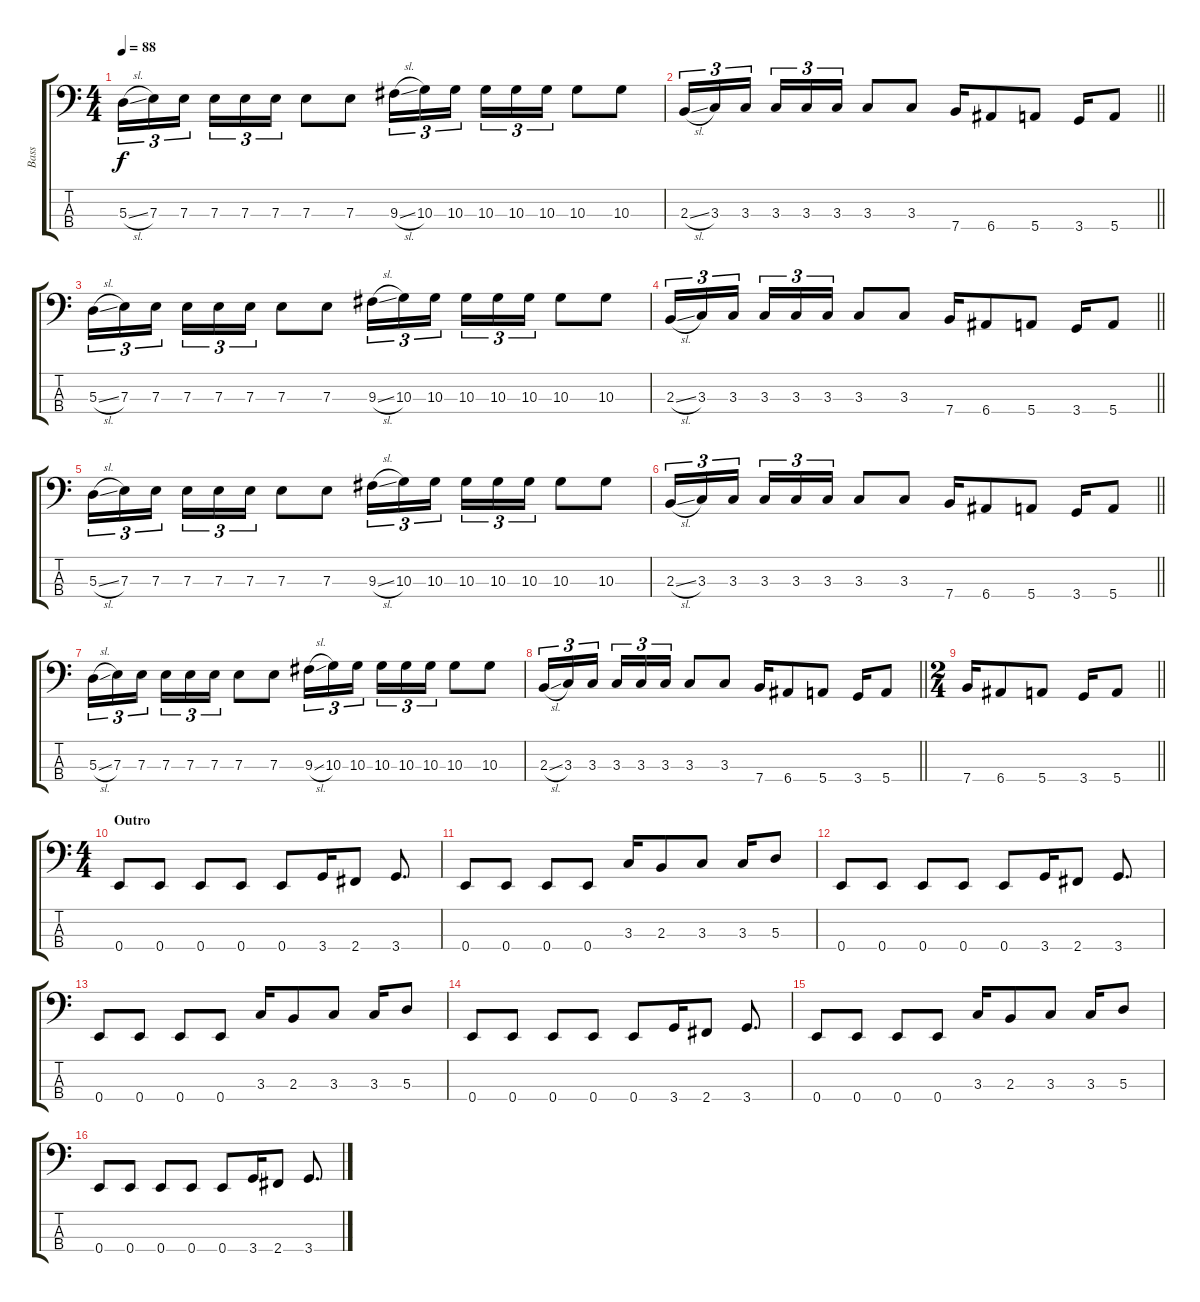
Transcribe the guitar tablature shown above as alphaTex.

\track ("Bass" "Bass") {instrument electricbassfinger}
\staff {score tabs}
\tuning (G2 D2 A1 E1) {hide}
\ts (4 4)
\tempo 88
\clef f4
\ks c
5.3{sl}.16{tu (3 2) dy f} 7.3.16{tu (3 2)} 7.3.16{tu (3 2) beam splitsecondary} 7.3.16{tu (3 2)} 7.3.16{tu (3 2)} 7.3.16{tu (3 2)} 7.3.8 7.3.8 9.3{sl}.16{tu (3 2)} 10.3.16{tu (3 2)} 10.3.16{tu (3 2) beam splitsecondary} 10.3.16{tu (3 2)} 10.3.16{tu (3 2)} 10.3.16{tu (3 2)} 10.3.8 10.3.8 |
\barLineRight lightlight
2.3{sl}.16{tu (3 2)} 3.3.16{tu (3 2)} 3.3.16{tu (3 2) beam splitsecondary} 3.3.16{tu (3 2)} 3.3.16{tu (3 2)} 3.3.16{tu (3 2)} 3.3.8 3.3.8 7.4.16 6.4.8 5.4.8 3.4.16 5.4.8 |
5.3{sl}.16{tu (3 2)} 7.3.16{tu (3 2)} 7.3.16{tu (3 2) beam splitsecondary} 7.3.16{tu (3 2)} 7.3.16{tu (3 2)} 7.3.16{tu (3 2)} 7.3.8 7.3.8 9.3{sl}.16{tu (3 2)} 10.3.16{tu (3 2)} 10.3.16{tu (3 2) beam splitsecondary} 10.3.16{tu (3 2)} 10.3.16{tu (3 2)} 10.3.16{tu (3 2)} 10.3.8 10.3.8 |
\barLineRight lightlight
2.3{sl}.16{tu (3 2)} 3.3.16{tu (3 2)} 3.3.16{tu (3 2) beam splitsecondary} 3.3.16{tu (3 2)} 3.3.16{tu (3 2)} 3.3.16{tu (3 2)} 3.3.8 3.3.8 7.4.16 6.4.8 5.4.8 3.4.16 5.4.8 |
5.3{sl}.16{tu (3 2)} 7.3.16{tu (3 2)} 7.3.16{tu (3 2) beam splitsecondary} 7.3.16{tu (3 2)} 7.3.16{tu (3 2)} 7.3.16{tu (3 2)} 7.3.8 7.3.8 9.3{sl}.16{tu (3 2)} 10.3.16{tu (3 2)} 10.3.16{tu (3 2) beam splitsecondary} 10.3.16{tu (3 2)} 10.3.16{tu (3 2)} 10.3.16{tu (3 2)} 10.3.8 10.3.8 |
\barLineRight lightlight
2.3{sl}.16{tu (3 2)} 3.3.16{tu (3 2)} 3.3.16{tu (3 2) beam splitsecondary} 3.3.16{tu (3 2)} 3.3.16{tu (3 2)} 3.3.16{tu (3 2)} 3.3.8 3.3.8 7.4.16 6.4.8 5.4.8 3.4.16 5.4.8 |
5.3{sl}.16{tu (3 2)} 7.3.16{tu (3 2)} 7.3.16{tu (3 2) beam splitsecondary} 7.3.16{tu (3 2)} 7.3.16{tu (3 2)} 7.3.16{tu (3 2)} 7.3.8 7.3.8 9.3{sl}.16{tu (3 2)} 10.3.16{tu (3 2)} 10.3.16{tu (3 2) beam splitsecondary} 10.3.16{tu (3 2)} 10.3.16{tu (3 2)} 10.3.16{tu (3 2)} 10.3.8 10.3.8 |
\barLineRight lightlight
2.3{sl}.16{tu (3 2)} 3.3.16{tu (3 2)} 3.3.16{tu (3 2) beam splitsecondary} 3.3.16{tu (3 2)} 3.3.16{tu (3 2)} 3.3.16{tu (3 2)} 3.3.8 3.3.8 7.4.16 6.4.8 5.4.8 3.4.16 5.4.8 |
\ts (2 4)
\barLineRight lightlight
7.4.16 6.4.8 5.4.8 3.4.16 5.4.8 |
\ts (4 4)
\section ("" "Outro")
0.4.8 0.4.8 0.4.8 0.4.8 0.4.8 3.4.16 2.4.8 3.4.8{d} |
0.4.8 0.4.8 0.4.8 0.4.8 3.3.16 2.3.8 3.3.8 3.3.16 5.3.8 |
0.4.8 0.4.8 0.4.8 0.4.8 0.4.8 3.4.16 2.4.8 3.4.8{d} |
0.4.8 0.4.8 0.4.8 0.4.8 3.3.16 2.3.8 3.3.8 3.3.16 5.3.8 |
0.4.8 0.4.8 0.4.8 0.4.8 0.4.8 3.4.16 2.4.8 3.4.8{d} |
0.4.8 0.4.8 0.4.8 0.4.8 3.3.16 2.3.8 3.3.8 3.3.16 5.3.8 |
0.4.8 0.4.8 0.4.8 0.4.8 0.4.8 3.4.16 2.4.8 3.4.8{d}
